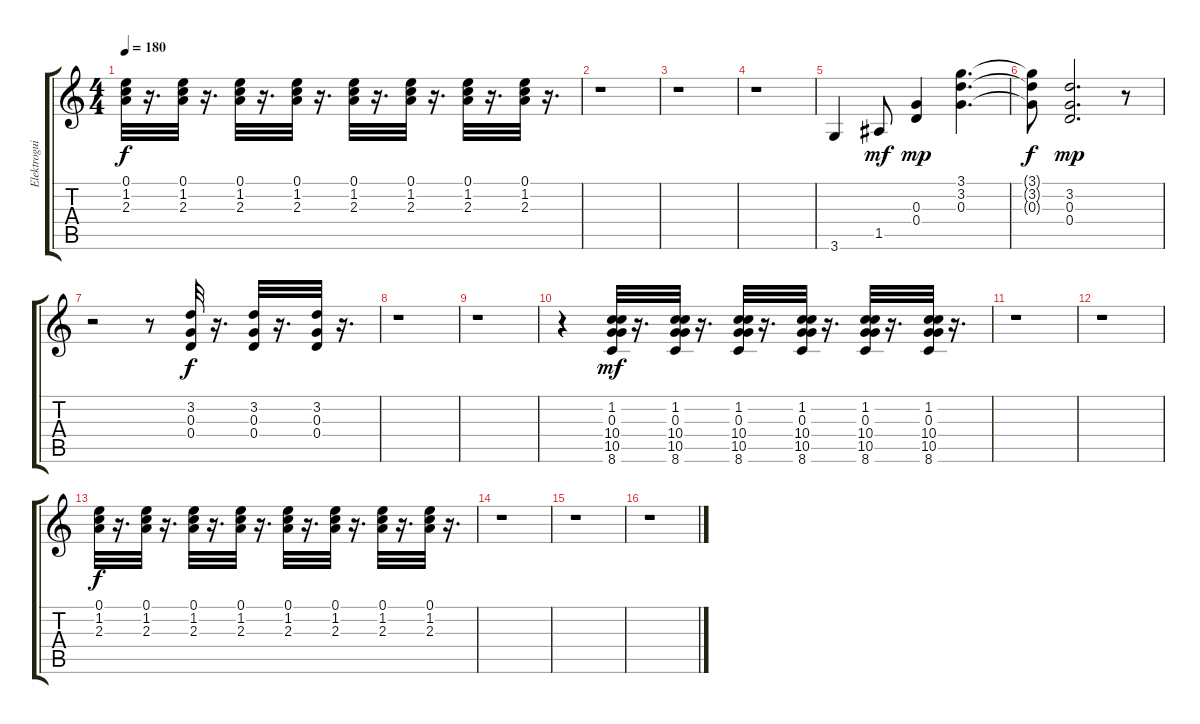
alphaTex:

\track ("Elektroguitar_2" "Elektrogui") {instrument distortionguitar}
\staff {score tabs}
\tuning (E4 B3 G3 D3 A2 E2) {hide}
\ts (4 4)
\tempo 180
\clef g2
\ks c
(0.1 1.2 2.3).32{dy f} r.16{d} (0.1 1.2 2.3).32 r.16{d} (0.1 1.2 2.3).32 r.16{d} (0.1 1.2 2.3).32 r.16{d} (0.1 1.2 2.3).32 r.16{d} (0.1 1.2 2.3).32 r.16{d} (0.1 1.2 2.3).32 r.16{d} (0.1 1.2 2.3).32 r.16{d} |
r.1 |
r.1 |
r.1 |
3.6.4{volume 9} 1.5.8{dy mf} (0.3 0.4).4{dy mp} (3.1 3.2 0.3).4{d} |
(3.1{t} 3.2{t} 0.3{t}).8{dy f} (3.2 0.3 0.4).2{d dy mp} r.8 |
r.2 r.8 (3.2 0.3 0.4).32{dy f volume 11} r.16{d} (3.2 0.3 0.4).32 r.16{d} (3.2 0.3 0.4).32 r.16{d} |
r.1 |
r.1 |
r.4 (1.2 0.3 10.4 10.5 8.6).32{dy mf} r.16{d} (1.2 0.3 10.4 10.5 8.6).32 r.16{d} (1.2 0.3 10.4 10.5 8.6).32 r.16{d} (1.2 0.3 10.4 10.5 8.6).32 r.16{d} (1.2 0.3 10.4 10.5 8.6).32 r.16{d} (1.2 0.3 10.4 10.5 8.6).32 r.16{d} |
r.1 |
r.1 |
(0.1 1.2 2.3).32{dy f} r.16{d} (0.1 1.2 2.3).32 r.16{d} (0.1 1.2 2.3).32 r.16{d} (0.1 1.2 2.3).32 r.16{d} (0.1 1.2 2.3).32 r.16{d} (0.1 1.2 2.3).32 r.16{d} (0.1 1.2 2.3).32 r.16{d} (0.1 1.2 2.3).32 r.16{d} |
r.1 |
r.1 |
r.1
